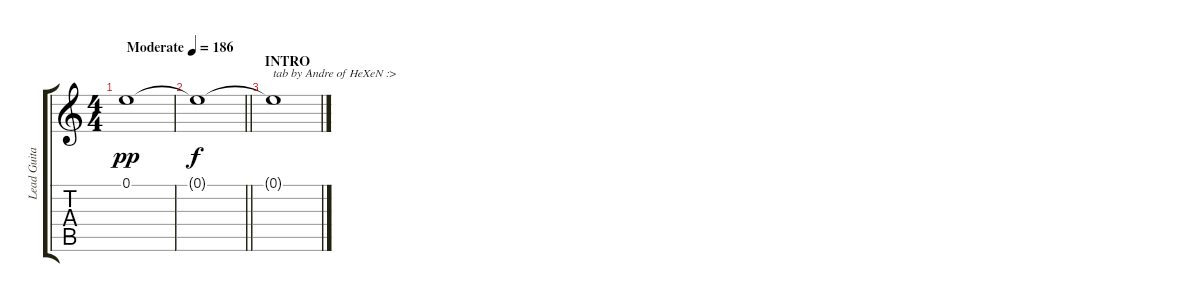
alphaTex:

\track ("Lead Guitar 2 Harmony" "Lead Guita") {instrument overdrivenguitar}
\staff {score tabs}
\tuning (E4 B3 G3 D3 A2 E2) {hide}
\ts (4 4)
\tempo (186 "Moderate")
\clef g2
\ks c
0.1.1{dy pp instrument seashore} |
\barLineRight lightlight
0.1{t}.1{dy f} |
\section ("" "INTRO")
0.1{t}.1{txt "tab by Andre of HeXeN :>"}
